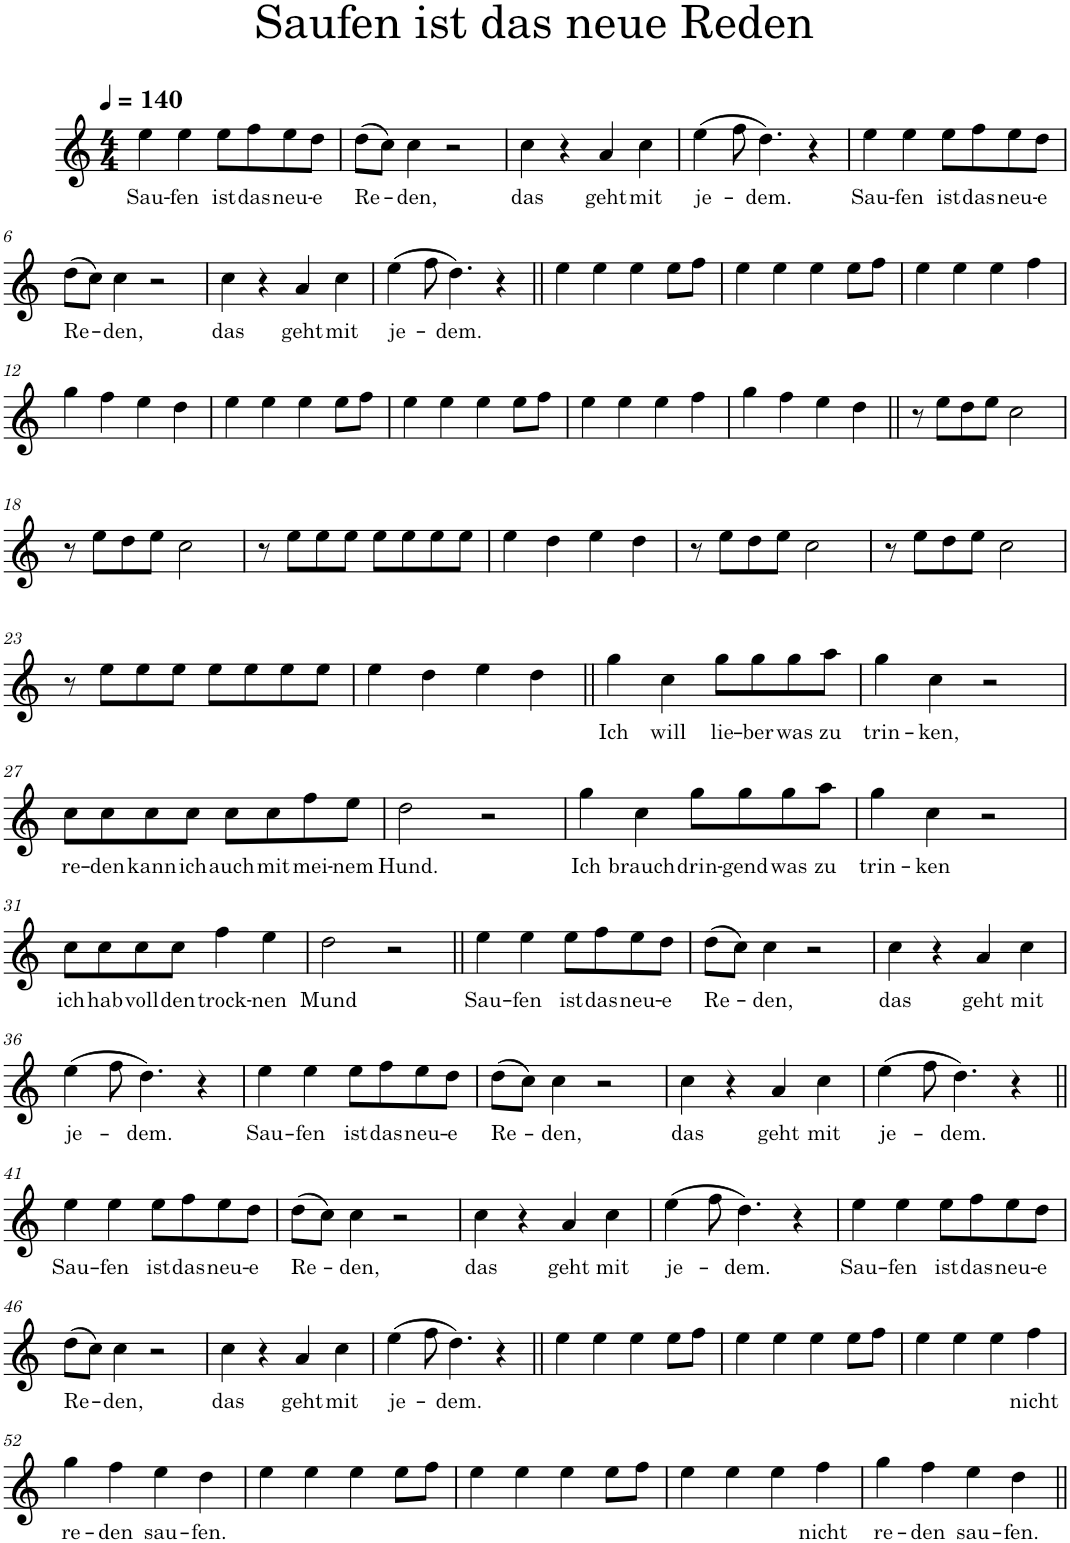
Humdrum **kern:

**kern	**text
*part1	*part1
*staff1	*staff1
*I"Bb Trumpet	*
*I'Bb Tpt.	*
*clefG2	*
*Trd1c2	*
*k[]	*
*M4/4	*
*MM140	*
=1	=1
!	!LO:LY:b
4ee\	Sau-
!	!LO:LY:b
4ee\	-fen
!	!LO:LY:b
8ee\L	ist
!	!LO:LY:b
8ff\	das
!	!LO:LY:b
8ee\	neu-
!	!LO:LY:b
8dd\J	-e
=2	=2
!	!LO:LY:b
(8dd\L	Re-
8cc\J)	.
!	!LO:LY:b
4cc\	-den,
2r	.
=3	=3
!	!LO:LY:b
4cc\	das
4r	.
!	!LO:LY:b
4a/	geht
!	!LO:LY:b
4cc\	mit
=4	=4
!	!LO:LY:b
(4ee\	je-
8ff\	.
!	!LO:LY:b
4.dd\)	-dem.
4r	.
=5	=5
!	!LO:LY:b
4ee\	Sau-
!	!LO:LY:b
4ee\	-fen
!	!LO:LY:b
8ee\L	ist
!	!LO:LY:b
8ff\	das
!	!LO:LY:b
8ee\	neu-
!	!LO:LY:b
8dd\J	-e
!!LO:LB:g=z
=6	=6
!	!LO:LY:b
(8dd\L	Re-
8cc\J)	.
!	!LO:LY:b
4cc\	-den,
2r	.
=7	=7
!	!LO:LY:b
4cc\	das
4r	.
!	!LO:LY:b
4a/	geht
!	!LO:LY:b
4cc\	mit
=8	=8
!	!LO:LY:b
(4ee\	je-
8ff\	.
!	!LO:LY:b
4.dd\)	-dem.
4r	.
=9||	=9||
4ee\	.
4ee\	.
4ee\	.
8ee\L	.
8ff\J	.
=10	=10
4ee\	.
4ee\	.
4ee\	.
8ee\L	.
8ff\J	.
=11	=11
4ee\	.
4ee\	.
4ee\	.
4ff\	.
!!LO:LB:g=z
=12	=12
4gg\	.
4ff\	.
4ee\	.
4dd\	.
=13	=13
4ee\	.
4ee\	.
4ee\	.
8ee\L	.
8ff\J	.
=14	=14
4ee\	.
4ee\	.
4ee\	.
8ee\L	.
8ff\J	.
=15	=15
4ee\	.
4ee\	.
4ee\	.
4ff\	.
=16	=16
4gg\	.
4ff\	.
4ee\	.
4dd\	.
=17||	=17||
8r	.
8ee\L	.
8dd\	.
8ee\J	.
2cc\	.
!!LO:LB:g=z
=18	=18
8r	.
8ee\L	.
8dd\	.
8ee\J	.
2cc\	.
=19	=19
8r	.
8ee\L	.
8ee\	.
8ee\J	.
8ee\L	.
8ee\	.
8ee\	.
8ee\J	.
=20	=20
4ee\	.
4dd\	.
4ee\	.
4dd\	.
=21	=21
8r	.
8ee\L	.
8dd\	.
8ee\J	.
2cc\	.
=22	=22
8r	.
8ee\L	.
8dd\	.
8ee\J	.
2cc\	.
!!LO:LB:g=z
=23	=23
8r	.
8ee\L	.
8ee\	.
8ee\J	.
8ee\L	.
8ee\	.
8ee\	.
8ee\J	.
=24	=24
4ee\	.
4dd\	.
4ee\	.
4dd\	.
=25||	=25||
!	!LO:LY:b
4gg\	Ich
!	!LO:LY:b
4cc\	will
!	!LO:LY:b
8gg\L	lie-
!	!LO:LY:b
8gg\	-ber
!	!LO:LY:b
8gg\	was
!	!LO:LY:b
8aa\J	zu
=26	=26
!	!LO:LY:b
4gg\	trin-
!	!LO:LY:b
4cc\	-ken,
2r	.
!!LO:LB:g=z
=27	=27
!	!LO:LY:b
8cc\L	re-
!	!LO:LY:b
8cc\	-den
!	!LO:LY:b
8cc\	kann
!	!LO:LY:b
8cc\J	ich
!	!LO:LY:b
8cc\L	auch
!	!LO:LY:b
8cc\	mit
!	!LO:LY:b
8ff\	mei-
!	!LO:LY:b
8ee\J	-nem
=28	=28
!	!LO:LY:b
2dd\	Hund.
2r	.
=29	=29
!	!LO:LY:b
4gg\	Ich
!	!LO:LY:b
4cc\	brauch
!	!LO:LY:b
8gg\L	drin-
!	!LO:LY:b
8gg\	-gend
!	!LO:LY:b
8gg\	was
!	!LO:LY:b
8aa\J	zu
=30	=30
!	!LO:LY:b
4gg\	trin-
!	!LO:LY:b
4cc\	-ken
2r	.
!!LO:LB:g=z
=31	=31
!	!LO:LY:b
8cc\L	ich
!	!LO:LY:b
8cc\	hab
!	!LO:LY:b
8cc\	voll
!	!LO:LY:b
8cc\J	den
!	!LO:LY:b
4ff\	trock-
!	!LO:LY:b
4ee\	-nen
=32	=32
!	!LO:LY:b
2dd\	Mund
2r	.
=33||	=33||
!	!LO:LY:b
4ee\	Sau-
!	!LO:LY:b
4ee\	-fen
!	!LO:LY:b
8ee\L	ist
!	!LO:LY:b
8ff\	das
!	!LO:LY:b
8ee\	neu-
!	!LO:LY:b
8dd\J	-e
=34	=34
!	!LO:LY:b
(8dd\L	Re-
8cc\J)	.
!	!LO:LY:b
4cc\	-den,
2r	.
=35	=35
!	!LO:LY:b
4cc\	das
4r	.
!	!LO:LY:b
4a/	geht
!	!LO:LY:b
4cc\	mit
!!LO:LB:g=z
=36	=36
!	!LO:LY:b
(4ee\	je-
8ff\	.
!	!LO:LY:b
4.dd\)	-dem.
4r	.
=37	=37
!	!LO:LY:b
4ee\	Sau-
!	!LO:LY:b
4ee\	-fen
!	!LO:LY:b
8ee\L	ist
!	!LO:LY:b
8ff\	das
!	!LO:LY:b
8ee\	neu-
!	!LO:LY:b
8dd\J	-e
=38	=38
!	!LO:LY:b
(8dd\L	Re-
8cc\J)	.
!	!LO:LY:b
4cc\	-den,
2r	.
=39	=39
!	!LO:LY:b
4cc\	das
4r	.
!	!LO:LY:b
4a/	geht
!	!LO:LY:b
4cc\	mit
=40	=40
!	!LO:LY:b
(4ee\	je-
8ff\	.
!	!LO:LY:b
4.dd\)	-dem.
4r	.
!!LO:LB:g=z
=41||	=41||
!	!LO:LY:b
4ee\	Sau-
!	!LO:LY:b
4ee\	-fen
!	!LO:LY:b
8ee\L	ist
!	!LO:LY:b
8ff\	das
!	!LO:LY:b
8ee\	neu-
!	!LO:LY:b
8dd\J	-e
=42	=42
!	!LO:LY:b
(8dd\L	Re-
8cc\J)	.
!	!LO:LY:b
4cc\	-den,
2r	.
=43	=43
!	!LO:LY:b
4cc\	das
4r	.
!	!LO:LY:b
4a/	geht
!	!LO:LY:b
4cc\	mit
=44	=44
!	!LO:LY:b
(4ee\	je-
8ff\	.
!	!LO:LY:b
4.dd\)	-dem.
4r	.
=45	=45
!	!LO:LY:b
4ee\	Sau-
!	!LO:LY:b
4ee\	-fen
!	!LO:LY:b
8ee\L	ist
!	!LO:LY:b
8ff\	das
!	!LO:LY:b
8ee\	neu-
!	!LO:LY:b
8dd\J	-e
!!LO:LB:g=z
=46	=46
!	!LO:LY:b
(8dd\L	Re-
8cc\J)	.
!	!LO:LY:b
4cc\	-den,
2r	.
=47	=47
!	!LO:LY:b
4cc\	das
4r	.
!	!LO:LY:b
4a/	geht
!	!LO:LY:b
4cc\	mit
=48	=48
!	!LO:LY:b
(4ee\	je-
8ff\	.
!	!LO:LY:b
4.dd\)	-dem.
4r	.
=49||	=49||
4ee\	.
4ee\	.
4ee\	.
8ee\L	.
8ff\J	.
=50	=50
4ee\	.
4ee\	.
4ee\	.
8ee\L	.
8ff\J	.
=51	=51
4ee\	.
4ee\	.
4ee\	.
!	!LO:LY:b
4ff\	nicht
!!LO:LB:g=z
=52	=52
!	!LO:LY:b
4gg\	re-
!	!LO:LY:b
4ff\	-den
!	!LO:LY:b
4ee\	sau-
!	!LO:LY:b
4dd\	-fen.
=53	=53
4ee\	.
4ee\	.
4ee\	.
8ee\L	.
8ff\J	.
=54	=54
4ee\	.
4ee\	.
4ee\	.
8ee\L	.
8ff\J	.
=55	=55
4ee\	.
4ee\	.
4ee\	.
!	!LO:LY:b
4ff\	nicht
=56	=56
!	!LO:LY:b
4gg\	re-
!	!LO:LY:b
4ff\	-den
!	!LO:LY:b
4ee\	sau-
!	!LO:LY:b
4dd\	-fen.
=||	=||
*-	*-
